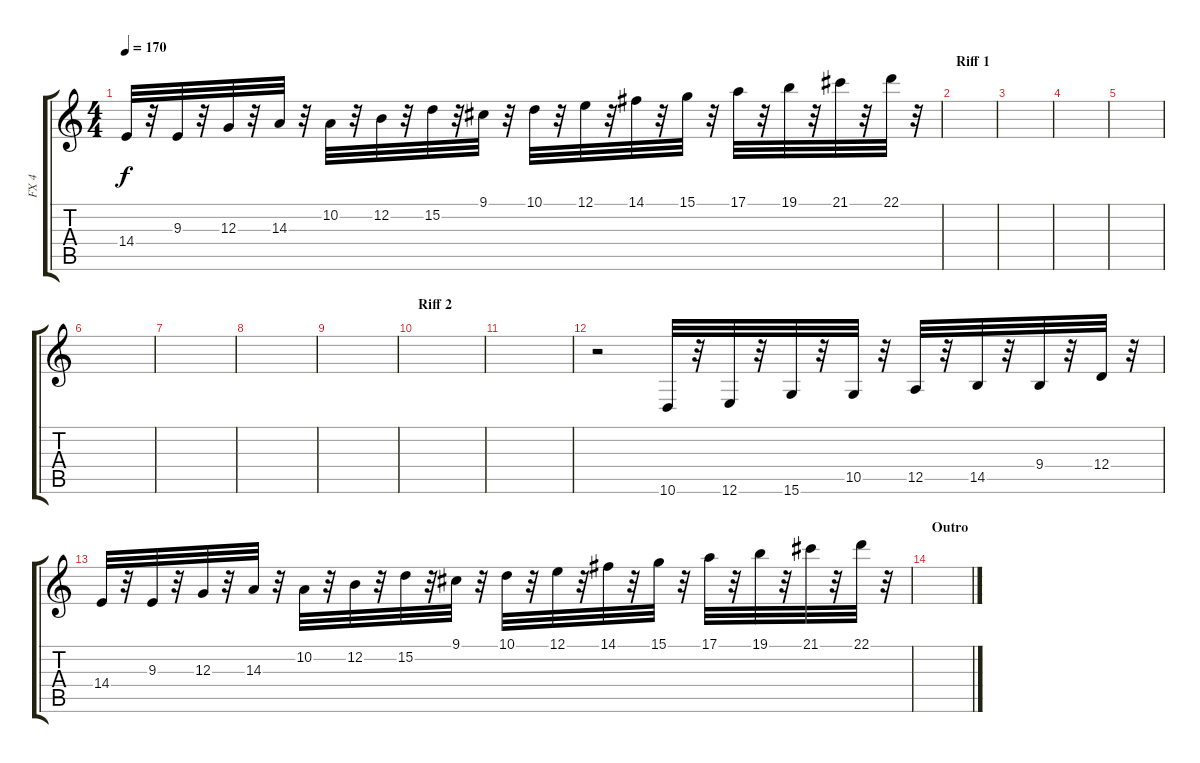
\track ("FX 4" "FX 4") {instrument lead5charang}
\staff {score tabs}
\tuning (E4 B3 G3 D3 A2 E2) {hide}
\ts (4 4)
\tempo 170
\clef g2
\ks c
14.4.32{dy f} r.32 9.3.32 r.32 12.3.32 r.32 14.3.32 r.32 10.2.32 r.32 12.2.32 r.32 15.2.32 r.32 9.1.32 r.32 10.1.32 r.32 12.1.32 r.32 14.1.32 r.32 15.1.32 r.32 17.1.32 r.32 19.1.32 r.32 21.1.32 r.32 22.1.32 r.32 |
\section ("" "Riff 1")
|
|
|
|
|
|
|
|
\section ("" "Riff 2")
|
|
r.2 10.6.32 r.32 12.6.32 r.32 15.6.32 r.32 10.5.32 r.32 12.5.32 r.32 14.5.32 r.32 9.4.32 r.32 12.4.32 r.32 |
14.4.32 r.32 9.3.32 r.32 12.3.32 r.32 14.3.32 r.32 10.2.32 r.32 12.2.32 r.32 15.2.32 r.32 9.1.32 r.32 10.1.32 r.32 12.1.32 r.32 14.1.32 r.32 15.1.32 r.32 17.1.32 r.32 19.1.32 r.32 21.1.32 r.32 22.1.32 r.32 |
\section ("" "Outro")
